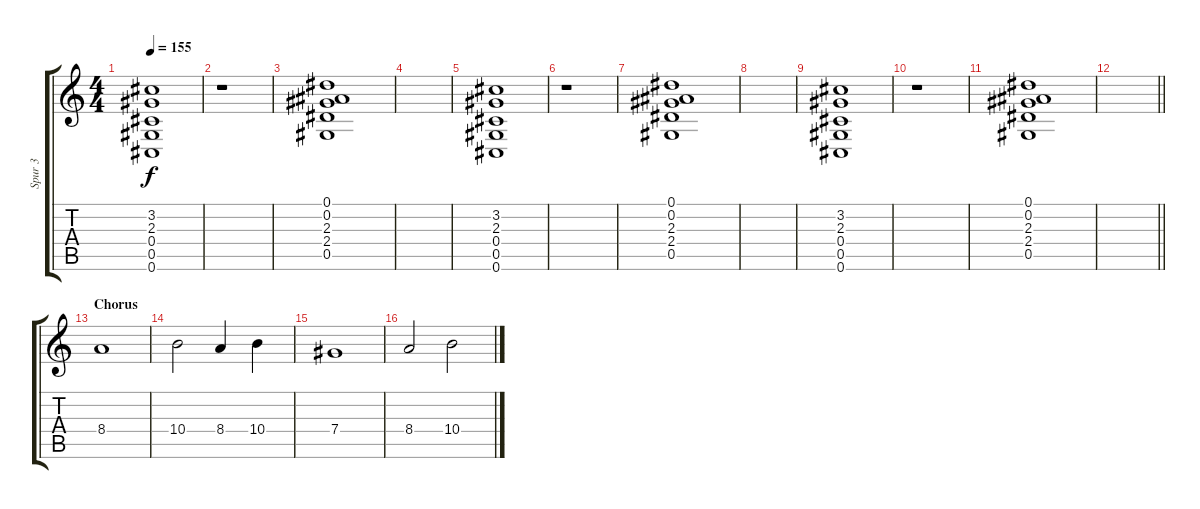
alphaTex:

\track ("Spur 3" "Spur 3") {instrument electricguitarclean}
\staff {score tabs}
\tuning (Eb4 Bb3 Gb3 Db3 Ab2 Db2) {hide}
\ts (4 4)
\tempo 155
\clef g2
\ks c
(3.2 2.3 0.4 0.5 0.6).1{dy f} |
r.1 |
(0.1 0.2 2.3 2.4 0.5).1 |
|
(3.2 2.3 0.4 0.5 0.6).1 |
r.1 |
(0.1 0.2 2.3 2.4 0.5).1 |
|
(3.2 2.3 0.4 0.5 0.6).1 |
r.1 |
(0.1 0.2 2.3 2.4 0.5).1 |
\barLineRight lightlight
|
\section ("" "Chorus")
8.4.1 |
10.4.2 8.4.4 10.4.4 |
7.4.1 |
8.4.2 10.4.2
